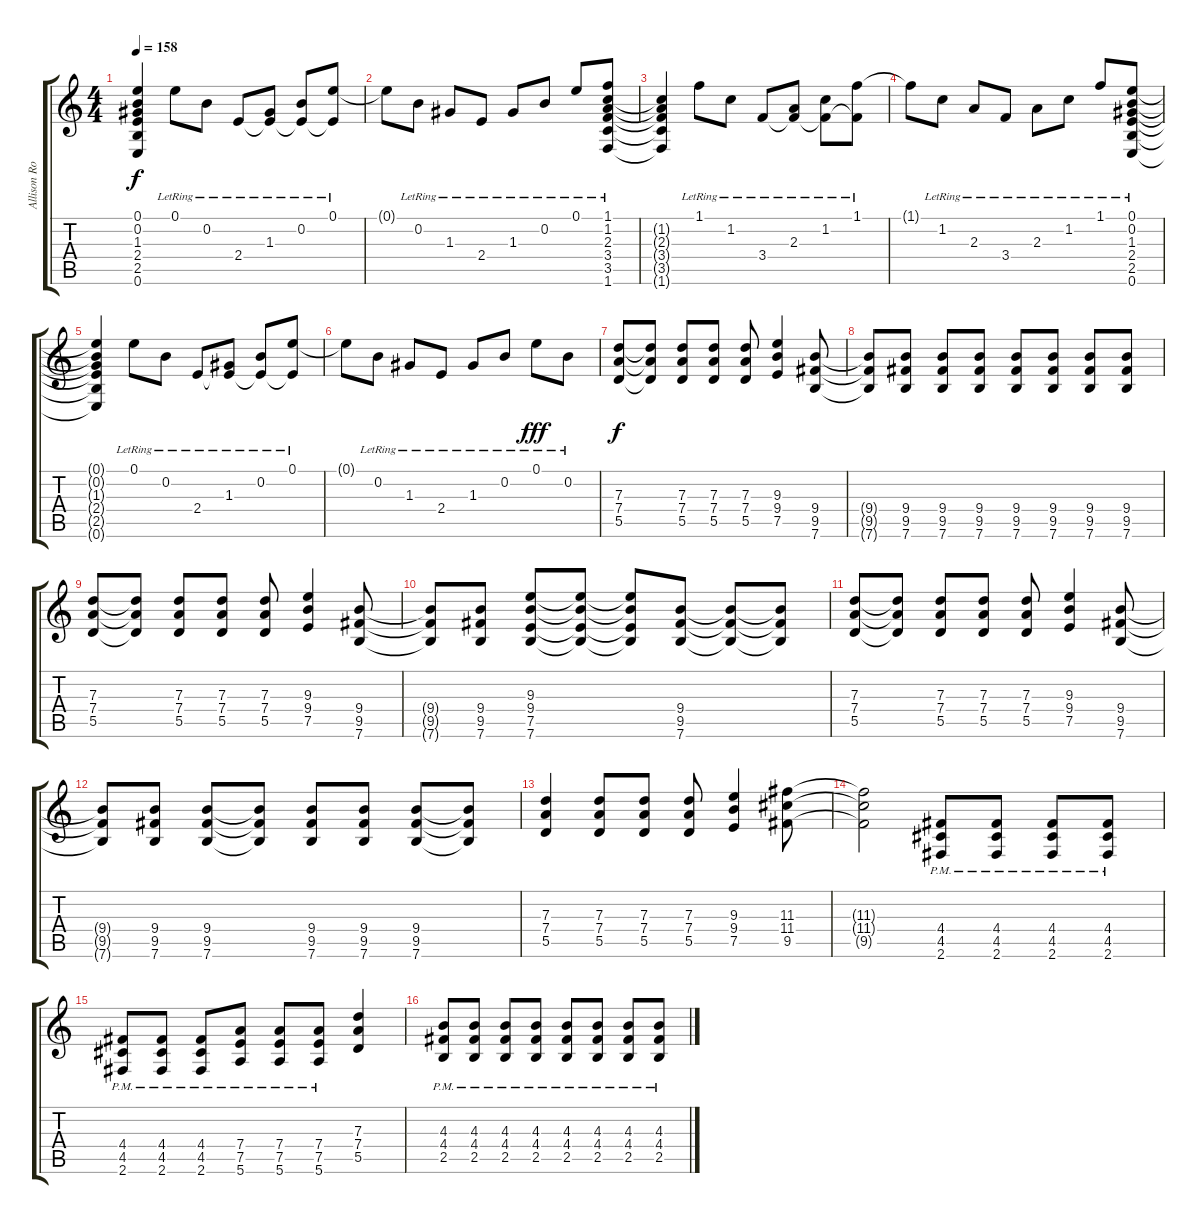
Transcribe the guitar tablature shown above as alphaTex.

\track ("Allison Robertson" "Allison Ro") {instrument overdrivenguitar bank 127}
\staff {score tabs}
\tuning (E4 B3 G3 D3 A2 E2) {hide}
\ts (4 4)
\tempo 158
\clef g2
\ks c
(0.1{t} 0.2{t} 1.3{t} 2.4{t} 2.5{t} 0.6{t}).4{dy f} 0.1{lr}.8 0.2{lr}.8 2.4{lr}.8 (1.3{lr} 2.4{t}).8 (0.2{lr} 2.4{t}).8 (0.1{lr} 2.4{t}).8 |
0.1{t}.8 0.2{lr}.8 1.3{lr}.8 2.4{lr}.8 1.3{lr}.8 0.2{lr}.8 0.1{lr}.8 (1.1{lr} 1.2{lr} 2.3{lr} 3.4{lr} 3.5{lr} 1.6{lr}).8 |
(1.2{t} 2.3{t} 3.4{t} 3.5{t} 1.6{t}).4 1.1{lr}.8 1.2{lr}.8 3.4{lr}.8 (2.3{lr} 3.4{t}).8 (1.2{lr} 3.4{t}).8 (1.1{lr} 3.4{t}).8 |
1.1{t}.8 1.2{lr}.8 2.3{lr}.8 3.4{lr}.8 2.3{lr}.8 1.2{lr}.8 1.1{lr}.8 (0.1{lr} 0.2{lr} 1.3{lr} 2.4{lr} 2.5{lr} 0.6{lr}).8 |
(0.1{t} 0.2{t} 1.3{t} 2.4{t} 2.5{t} 0.6{t}).4 0.1{lr}.8 0.2{lr}.8 2.4{lr}.8 (1.3{lr} 2.4{t}).8 (0.2{lr} 2.4{t}).8 (0.1{lr} 2.4{t}).8 |
0.1{t}.8 0.2{lr}.8 1.3{lr}.8 2.4{lr}.8 1.3{lr}.8 0.2{lr}.8 0.1{lr}.8{dy fff} 0.2{lr}.8 |
(7.3 7.4 5.5).8{dy f} (7.3{t} 7.4{t} 5.5{t}).8 (7.3 7.4 5.5).8 (7.3 7.4 5.5).8 (7.3 7.4 5.5).8 (9.3 9.4 7.5).4 (9.4 9.5 7.6).8 |
(9.4{t} 9.5{t} 7.6{t}).8 (9.4 9.5 7.6).8 (9.4 9.5 7.6).8 (9.4 9.5 7.6).8 (9.4 9.5 7.6).8 (9.4 9.5 7.6).8 (9.4 9.5 7.6).8 (9.4 9.5 7.6).8 |
(7.3 7.4 5.5).8 (7.3{t} 7.4{t} 5.5{t}).8 (7.3 7.4 5.5).8 (7.3 7.4 5.5).8 (7.3 7.4 5.5).8 (9.3 9.4 7.5).4 (9.4 9.5 7.6).8 |
(9.4{t} 9.5{t} 7.6{t}).8 (9.4 9.5 7.6).8 (9.3 9.4 7.5 7.6).8 (9.3{t} 9.4{t} 7.5{t} 7.6{t}).8 (9.3{t} 9.4{t} 7.5{t} 7.6{t}).8 (9.4 9.5 7.6).8 (9.4{t} 9.5{t} 7.6{t}).8 (9.4{t} 9.5{t} 7.6{t}).8 |
(7.3 7.4 5.5).8 (7.3{t} 7.4{t} 5.5{t}).8 (7.3 7.4 5.5).8 (7.3 7.4 5.5).8 (7.3 7.4 5.5).8 (9.3 9.4 7.5).4 (9.4 9.5 7.6).8 |
(9.4{t} 9.5{t} 7.6{t}).8 (9.4 9.5 7.6).8 (9.4 9.5 7.6).8 (9.4{t} 9.5{t} 7.6{t}).8 (9.4 9.5 7.6).8 (9.4 9.5 7.6).8 (9.4 9.5 7.6).8 (9.4{t} 9.5{t} 7.6{t}).8 |
(7.3 7.4 5.5).4 (7.3 7.4 5.5).8 (7.3 7.4 5.5).8 (7.3 7.4 5.5).8 (9.3 9.4 7.5).4 (11.3 11.4 9.5).8 |
(11.3{t} 11.4{t} 9.5{t}).2 (4.4{pm} 4.5{pm} 2.6{pm}).8 (4.4{pm} 4.5{pm} 2.6{pm}).8 (4.4{pm} 4.5{pm} 2.6{pm}).8 (4.4{pm} 4.5{pm} 2.6{pm}).8 |
(4.4{pm} 4.5{pm} 2.6{pm}).8 (4.4{pm} 4.5{pm} 2.6{pm}).8 (4.4{pm} 4.5{pm} 2.6{pm}).8 (7.4{pm} 7.5{pm} 5.6{pm}).8 (7.4{pm} 7.5{pm} 5.6{pm}).8 (7.4{pm} 7.5{pm} 5.6{pm}).8 (7.3 7.4 5.5).4 |
(4.3{pm} 4.4{pm} 2.5{pm}).8 (4.3{pm} 4.4{pm} 2.5{pm}).8 (4.3{pm} 4.4{pm} 2.5{pm}).8 (4.3{pm} 4.4{pm} 2.5{pm}).8 (4.3{pm} 4.4{pm} 2.5{pm}).8 (4.3{pm} 4.4{pm} 2.5{pm}).8 (4.3{pm} 4.4{pm} 2.5{pm}).8 (4.3{pm} 4.4{pm} 2.5{pm}).8
